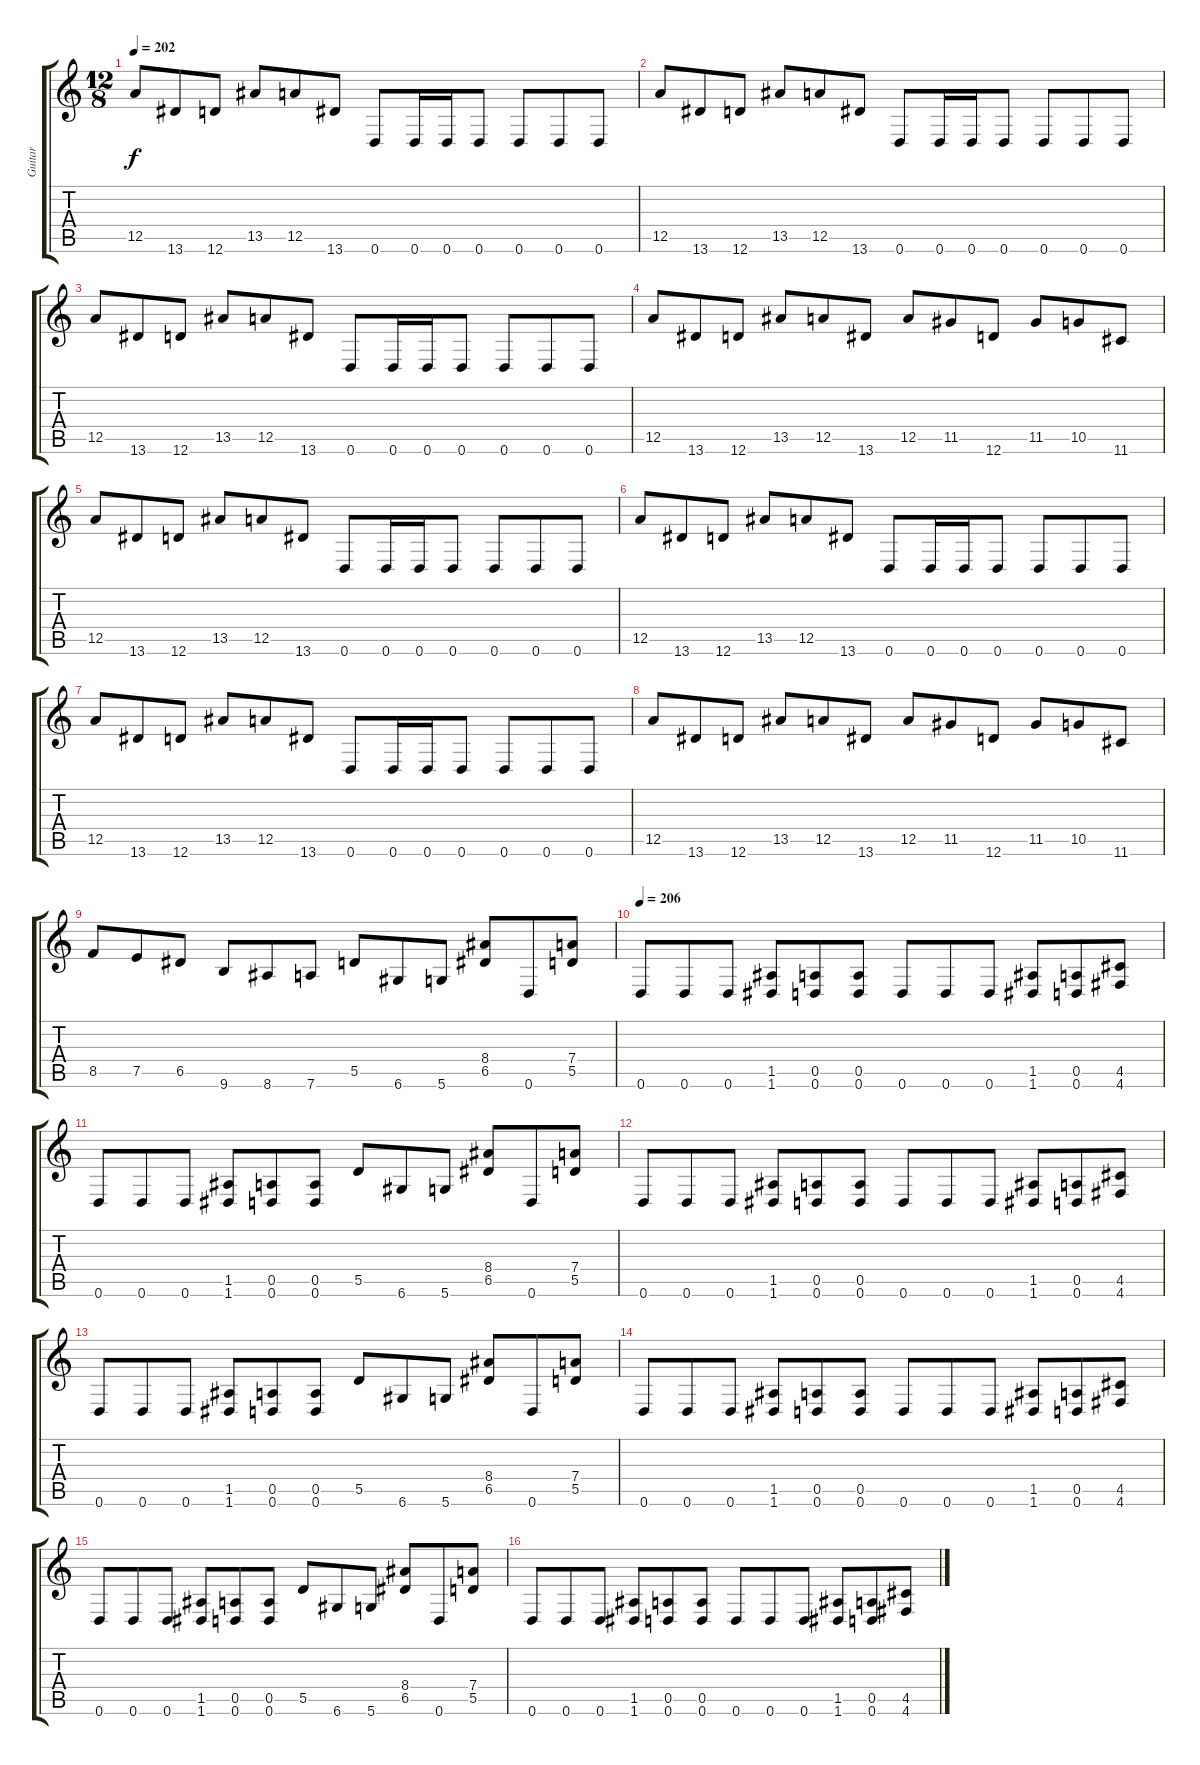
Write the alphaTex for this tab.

\track ("Guitar" "Guitar") {instrument distortionguitar}
\staff {score tabs}
\tuning (E4 B3 G3 D3 A2 D2) {hide}
\ts (12 8)
\tempo 202
\clef g2
\ks c
12.5.8{dy f instrument distortionguitar} 13.6.8 12.6.8 13.5.8 12.5.8 13.6.8 0.6.8 0.6.16 0.6.16 0.6.8 0.6.8 0.6.8 0.6.8 |
12.5.8 13.6.8 12.6.8 13.5.8 12.5.8 13.6.8 0.6.8 0.6.16 0.6.16 0.6.8 0.6.8 0.6.8 0.6.8 |
12.5.8 13.6.8 12.6.8 13.5.8 12.5.8 13.6.8 0.6.8 0.6.16 0.6.16 0.6.8 0.6.8 0.6.8 0.6.8 |
12.5.8 13.6.8 12.6.8 13.5.8 12.5.8 13.6.8 12.5.8 11.5.8 12.6.8 11.5.8 10.5.8 11.6.8 |
12.5.8 13.6.8 12.6.8 13.5.8 12.5.8 13.6.8 0.6.8 0.6.16 0.6.16 0.6.8 0.6.8 0.6.8 0.6.8 |
12.5.8 13.6.8 12.6.8 13.5.8 12.5.8 13.6.8 0.6.8 0.6.16 0.6.16 0.6.8 0.6.8 0.6.8 0.6.8 |
12.5.8 13.6.8 12.6.8 13.5.8 12.5.8 13.6.8 0.6.8 0.6.16 0.6.16 0.6.8 0.6.8 0.6.8 0.6.8 |
12.5.8 13.6.8 12.6.8 13.5.8 12.5.8 13.6.8 12.5.8 11.5.8 12.6.8 11.5.8 10.5.8 11.6.8 |
8.5.8 7.5.8 6.5.8 9.6.8 8.6.8 7.6.8 5.5.8 6.6.8 5.6.8 (8.4 6.5).8 0.6.8 (7.4 5.5).8 |
\tempo 206
0.6.8 0.6.8 0.6.8 (1.5 1.6).8 (0.5 0.6).8 (0.5 0.6).8 0.6.8 0.6.8 0.6.8 (1.5 1.6).8 (0.5 0.6).8 (4.5 4.6).8 |
0.6.8 0.6.8 0.6.8 (1.5 1.6).8 (0.5 0.6).8 (0.5 0.6).8 5.5.8 6.6.8 5.6.8 (8.4 6.5).8 0.6.8 (7.4 5.5).8 |
0.6.8 0.6.8 0.6.8 (1.5 1.6).8 (0.5 0.6).8 (0.5 0.6).8 0.6.8 0.6.8 0.6.8 (1.5 1.6).8 (0.5 0.6).8 (4.5 4.6).8 |
0.6.8 0.6.8 0.6.8 (1.5 1.6).8 (0.5 0.6).8 (0.5 0.6).8 5.5.8 6.6.8 5.6.8 (8.4 6.5).8 0.6.8 (7.4 5.5).8 |
0.6.8 0.6.8 0.6.8 (1.5 1.6).8 (0.5 0.6).8 (0.5 0.6).8 0.6.8 0.6.8 0.6.8 (1.5 1.6).8 (0.5 0.6).8 (4.5 4.6).8 |
0.6.8 0.6.8 0.6.8 (1.5 1.6).8 (0.5 0.6).8 (0.5 0.6).8 5.5.8 6.6.8 5.6.8 (8.4 6.5).8 0.6.8 (7.4 5.5).8 |
0.6.8 0.6.8 0.6.8 (1.5 1.6).8 (0.5 0.6).8 (0.5 0.6).8 0.6.8 0.6.8 0.6.8 (1.5 1.6).8 (0.5 0.6).8 (4.5 4.6).8
